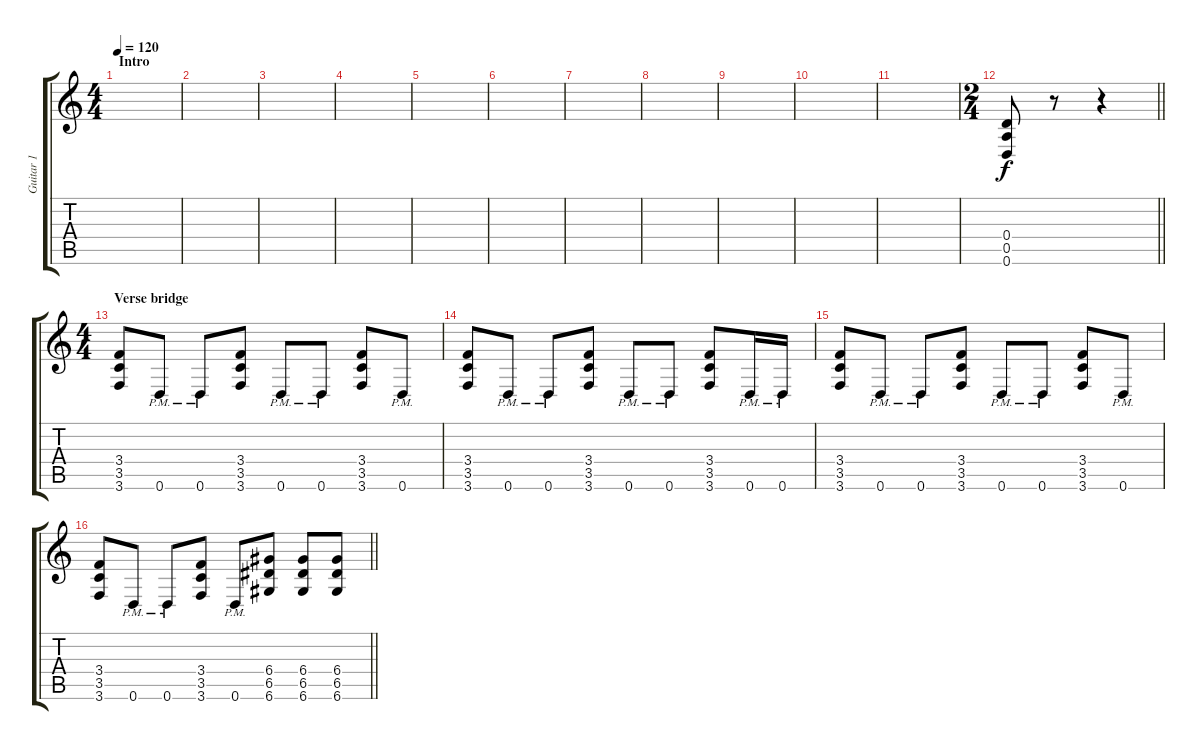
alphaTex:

\track ("Guitar 1" "Guitar 1") {instrument distortionguitar}
\staff {score tabs}
\tuning (E4 B3 G3 D3 A2 D2) {hide}
\ts (4 4)
\section ("" "Intro")
\tempo 120
\clef g2
\ks c
|
|
|
|
|
|
|
|
|
|
|
\ts (2 4)
\barLineRight lightlight
(0.4 0.5 0.6).8 r.8 r.4 |
\ts (4 4)
\section ("" "Verse bridge")
(3.4 3.5 3.6).8 0.6{pm}.8 0.6{pm}.8 (3.4 3.5 3.6).8 0.6{pm}.8 0.6{pm}.8 (3.4 3.5 3.6).8 0.6{pm}.8 |
(3.4 3.5 3.6).8 0.6{pm}.8 0.6{pm}.8 (3.4 3.5 3.6).8 0.6{pm}.8 0.6{pm}.8 (3.4 3.5 3.6).8 0.6{pm}.16 0.6{pm}.16 |
(3.4 3.5 3.6).8 0.6{pm}.8 0.6{pm}.8 (3.4 3.5 3.6).8 0.6{pm}.8 0.6{pm}.8 (3.4 3.5 3.6).8 0.6{pm}.8 |
\barLineRight lightlight
(3.4 3.5 3.6).8 0.6{pm}.8 0.6{pm}.8 (3.4 3.5 3.6).8 0.6{pm}.8 (6.4 6.5 6.6).8 (6.4 6.5 6.6).8 (6.4 6.5 6.6).8
